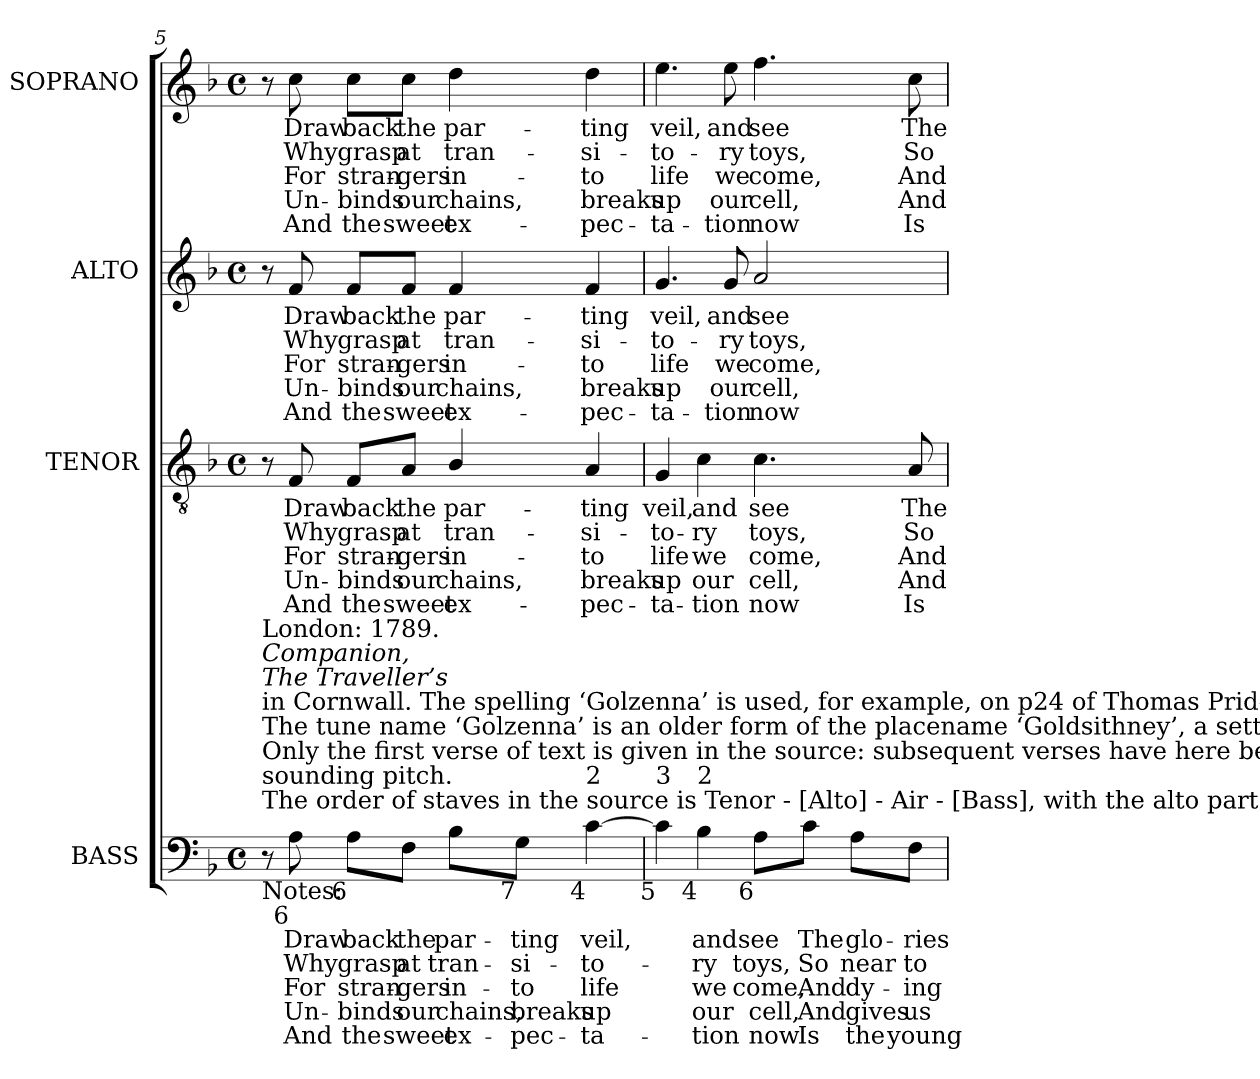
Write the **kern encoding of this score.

**kern	**text	**text	**text	**text	**text	**kern	**text	**text	**text	**text	**text	**kern	**text	**text	**text	**text	**text	**kern	**text	**text	**text	**text	**text
*part4	*part4	*part4	*part4	*part4	*part4	*part3	*part3	*part3	*part3	*part3	*part3	*part2	*part2	*part2	*part2	*part2	*part2	*part1	*part1	*part1	*part1	*part1	*part1
*staff4	*staff4	*staff4	*staff4	*staff4	*staff4	*staff3	*staff3	*staff3	*staff3	*staff3	*staff3	*staff2	*staff2	*staff2	*staff2	*staff2	*staff2	*staff1	*staff1	*staff1	*staff1	*staff1	*staff1
*I"BASS	*	*	*	*	*	*I"TENOR	*	*	*	*	*	*I"ALTO	*	*	*	*	*	*I"SOPRANO	*	*	*	*	*
*I'B.	*	*	*	*	*	*I'T.	*	*	*	*	*	*I'A.	*	*	*	*	*	*I'S.	*	*	*	*	*
!!LO:PB:g=z
*clefF4	*	*	*	*	*	*clefGv2	*	*	*	*	*	*clefG2	*	*	*	*	*	*clefG2	*	*	*	*	*
*	*	*	*	*	*	*ITrd7c12	*	*	*	*	*	*	*	*	*	*	*	*	*	*	*	*	*
*k[b-]	*	*	*	*	*	*k[b-]	*	*	*	*	*	*k[b-]	*	*	*	*	*	*k[b-]	*	*	*	*	*
*F:	*	*	*	*	*	*F:	*	*	*	*	*	*F:	*	*	*	*	*	*F:	*	*	*	*	*
*M4/4	*	*	*	*	*	*M4/4	*	*	*	*	*	*M4/4	*	*	*	*	*	*M4/4	*	*	*	*	*
*met(c)	*	*	*	*	*	*met(c)	*	*	*	*	*	*met(c)	*	*	*	*	*	*met(c)	*	*	*	*	*
=5	=5	=5	=5	=5	=5	=5	=5	=5	=5	=5	=5	=5	=5	=5	=5	=5	=5	=5	=5	=5	=5	=5	=5
!LO:TX:b:t=Notes&colon;	!	!	!	!	!	!	!	!	!	!	!	!	!	!	!	!	!	!	!	!	!	!	!
!LO:TX:t=The order of staves in the source is Tenor - [Alto] - Air - [Bass], with the alto part printed in the treble clef an octave above	!	!	!	!	!	!	!	!	!	!	!	!	!	!	!	!	!	!	!	!	!	!	!
!LO:TX:t=sounding pitch.	!	!	!	!	!	!	!	!	!	!	!	!	!	!	!	!	!	!	!	!	!	!	!
!LO:TX:t=Only the first verse of text is given in the source&colon; subsequent verses have here been added editorially.	!	!	!	!	!	!	!	!	!	!	!	!	!	!	!	!	!	!	!	!	!	!	!
!LO:TX:t=The tune name ‘Golzenna’ is an older form of the placename ‘Goldsithney’, a settlement in the parish of Perranuthnoe,	!	!	!	!	!	!	!	!	!	!	!	!	!	!	!	!	!	!	!	!	!	!	!
!LO:TX:t=in Cornwall. The spelling ‘Golzenna’ is used, for example, on p24 of Thomas Pride & Philip Luckombe’s	!	!	!	!	!	!	!	!	!	!	!	!	!	!	!	!	!	!	!	!	!	!	!
!LO:TX:i:t=The Traveller’s	!	!	!	!	!	!	!	!	!	!	!	!	!	!	!	!	!	!	!	!	!	!	!
!LO:TX:i:t=Companion,	!	!	!	!	!	!	!	!	!	!	!	!	!	!	!	!	!	!	!	!	!	!	!
!LO:TX:t=London&colon; 1789.	!	!	!	!	!	!	!	!	!	!	!	!	!	!	!	!	!	!	!	!	!	!	!
8r	.	.	.	.	.	8r	.	.	.	.	.	8r	.	.	.	.	.	8r	.	.	.	.	.
!	!LO:LY:b:color=#000000	!LO:LY:b:color=#000000	!LO:LY:b:color=#000000	!LO:LY:b:color=#000000	!LO:LY:b:color=#000000	!	!	!	!	!	!	!	!	!	!	!	!	!	!	!	!	!	!
!	!	!	!	!	!	!	!LO:LY:b:color=#000000	!LO:LY:b:color=#000000	!LO:LY:b:color=#000000	!LO:LY:b:color=#000000	!LO:LY:b:color=#000000	!	!	!	!	!	!	!	!	!	!	!	!
!	!	!	!	!	!	!	!	!	!	!	!	!	!LO:LY:b:color=#000000	!LO:LY:b:color=#000000	!LO:LY:b:color=#000000	!LO:LY:b:color=#000000	!LO:LY:b:color=#000000	!	!	!	!	!	!
!LO:TX:b:rj:t=6	!	!	!	!	!	!	!	!	!	!	!	!	!	!	!	!	!	!	!	!	!	!	!
!	!	!	!	!	!	!	!	!	!	!	!	!	!	!	!	!	!	!	!LO:LY:b:color=#000000	!LO:LY:b:color=#000000	!LO:LY:b:color=#000000	!LO:LY:b:color=#000000	!LO:LY:b:color=#000000
8Ai\	Draw	Why	For	Un-	-And	8FFi/	Draw	Why	For	Un-	-And	8fi/	Draw	Why	For	Un-	-And	8cci\	Draw	Why	For	Un-	-And
!	!LO:LY:b:color=#000000	!LO:LY:b:color=#000000	!LO:LY:b:color=#000000	!LO:LY:b:color=#000000	!LO:LY:b:color=#000000	!	!	!	!	!	!	!	!	!	!	!	!	!	!	!	!	!	!
!	!	!	!	!	!	!	!LO:LY:b:color=#000000	!LO:LY:b:color=#000000	!LO:LY:b:color=#000000	!LO:LY:b:color=#000000	!LO:LY:b:color=#000000	!	!	!	!	!	!	!	!	!	!	!	!
!	!	!	!	!	!	!	!	!	!	!	!	!	!LO:LY:b:color=#000000	!LO:LY:b:color=#000000	!LO:LY:b:color=#000000	!LO:LY:b:color=#000000	!LO:LY:b:color=#000000	!	!	!	!	!	!
!LO:TX:b:rj:t=6	!	!	!	!	!	!	!	!	!	!	!	!	!	!	!	!	!	!	!	!	!	!	!
!	!	!	!	!	!	!	!	!	!	!	!	!	!	!	!	!	!	!	!LO:LY:b:color=#000000	!LO:LY:b:color=#000000	!LO:LY:b:color=#000000	!LO:LY:b:color=#000000	!LO:LY:b:color=#000000
8Ai\L	back	grasp	stran-	-binds	the	8FFi/L	back	grasp	stran-	-binds	the	8fi/L	back	grasp	stran-	-binds	the	8cci\L	back	grasp	stran-	-binds	the
!	!LO:LY:b:color=#000000	!LO:LY:b:color=#000000	!LO:LY:b:color=#000000	!LO:LY:b:color=#000000	!LO:LY:b:color=#000000	!	!	!	!	!	!	!	!	!	!	!	!	!	!	!	!	!	!
!	!	!	!	!	!	!	!LO:LY:b:color=#000000	!LO:LY:b:color=#000000	!LO:LY:b:color=#000000	!LO:LY:b:color=#000000	!LO:LY:b:color=#000000	!	!	!	!	!	!	!	!	!	!	!	!
!	!	!	!	!	!	!	!	!	!	!	!	!	!LO:LY:b:color=#000000	!LO:LY:b:color=#000000	!LO:LY:b:color=#000000	!LO:LY:b:color=#000000	!LO:LY:b:color=#000000	!	!	!	!	!	!
!	!	!	!	!	!	!	!	!	!	!	!	!	!	!	!	!	!	!	!LO:LY:b:color=#000000	!LO:LY:b:color=#000000	!LO:LY:b:color=#000000	!LO:LY:b:color=#000000	!LO:LY:b:color=#000000
8Fi\J	the	at	gers	our	sweet	8AAi/J	the	at	gers	our	sweet	8fi/J	the	at	gers	our	sweet	8cci\J	the	at	gers	our	sweet
!	!LO:LY:b:color=#000000	!LO:LY:b:color=#000000	!LO:LY:b:color=#000000	!LO:LY:b:color=#000000	!LO:LY:b:color=#000000	!	!	!	!	!	!	!	!	!	!	!	!	!	!	!	!	!	!
!	!	!	!	!	!	!	!LO:LY:b:color=#000000	!LO:LY:b:color=#000000	!LO:LY:b:color=#000000	!LO:LY:b:color=#000000	!LO:LY:b:color=#000000	!	!	!	!	!	!	!	!	!	!	!	!
!	!	!	!	!	!	!	!	!	!	!	!	!	!LO:LY:b:color=#000000	!LO:LY:b:color=#000000	!LO:LY:b:color=#000000	!LO:LY:b:color=#000000	!LO:LY:b:color=#000000	!	!	!	!	!	!
!	!	!	!	!	!	!	!	!	!	!	!	!	!	!	!	!	!	!	!LO:LY:b:color=#000000	!LO:LY:b:color=#000000	!LO:LY:b:color=#000000	!LO:LY:b:color=#000000	!LO:LY:b:color=#000000
8B-i\L	par-	tran-	in-	-chains,	ex-	4BB-i/	par-	tran-	in-	-chains,	ex-	4fi/	par-	tran-	in-	-chains,	ex-	4ddi\	par-	tran-	in-	-chains,	ex-
!LO:TX:b:rj:t=7	!	!	!	!	!	!	!	!	!	!	!	!	!	!	!	!	!	!	!	!	!	!	!
!	!LO:LY:b:color=#000000	!LO:LY:b:color=#000000	!LO:LY:b:color=#000000	!LO:LY:b:color=#000000	!LO:LY:b:color=#000000	!	!	!	!	!	!	!	!	!	!	!	!	!	!	!	!	!	!
8Gi\J	-ting	-si-	-to	breaks	pec-	.	.	.	.	.	.	.	.	.	.	.	.	.	.	.	.	.	.
!	!LO:LY:b:color=#000000	!LO:LY:b:color=#000000	!LO:LY:b:color=#000000	!LO:LY:b:color=#000000	!LO:LY:b:color=#000000	!	!	!	!	!	!	!	!	!	!	!	!	!	!	!	!	!	!
!	!	!	!	!	!	!	!LO:LY:b:color=#000000	!LO:LY:b:color=#000000	!LO:LY:b:color=#000000	!LO:LY:b:color=#000000	!LO:LY:b:color=#000000	!	!	!	!	!	!	!	!	!	!	!	!
!	!	!	!	!	!	!	!	!	!	!	!	!	!LO:LY:b:color=#000000	!LO:LY:b:color=#000000	!LO:LY:b:color=#000000	!LO:LY:b:color=#000000	!LO:LY:b:color=#000000	!	!	!	!	!	!
!LO:TX:b:rj:t=4	!	!	!	!	!	!	!	!	!	!	!	!	!	!	!	!	!	!	!	!	!	!	!
!LO:TX:t=2	!	!	!	!	!	!	!	!	!	!	!	!	!	!	!	!	!	!	!	!	!	!	!
!	!	!	!	!	!	!	!	!	!	!	!	!	!	!	!	!	!	!	!LO:LY:b:color=#000000	!LO:LY:b:color=#000000	!LO:LY:b:color=#000000	!LO:LY:b:color=#000000	!LO:LY:b:color=#000000
[4ci\	veil,	-to-	-life	up	ta-	4AAi/	-ting	-si-	-to	breaks	pec-	4fi/	-ting	-si-	-to	breaks	pec-	4ddi\	-ting	-si-	-to	breaks	pec-
=6	=6	=6	=6	=6	=6	=6	=6	=6	=6	=6	=6	=6	=6	=6	=6	=6	=6	=6	=6	=6	=6	=6	=6
!	!	!	!	!	!	!	!LO:LY:b:color=#000000	!LO:LY:b:color=#000000	!LO:LY:b:color=#000000	!LO:LY:b:color=#000000	!LO:LY:b:color=#000000	!	!	!	!	!	!	!	!	!	!	!	!
!	!	!	!	!	!	!	!	!	!	!	!	!	!LO:LY:b:color=#000000	!LO:LY:b:color=#000000	!LO:LY:b:color=#000000	!LO:LY:b:color=#000000	!LO:LY:b:color=#000000	!	!	!	!	!	!
!LO:TX:b:rj:t=5	!	!	!	!	!	!	!	!	!	!	!	!	!	!	!	!	!	!	!	!	!	!	!
!LO:TX:t=3	!	!	!	!	!	!	!	!	!	!	!	!	!	!	!	!	!	!	!	!	!	!	!
!	!	!	!	!	!	!	!	!	!	!	!	!	!	!	!	!	!	!	!LO:LY:b:color=#000000	!LO:LY:b:color=#000000	!LO:LY:b:color=#000000	!LO:LY:b:color=#000000	!LO:LY:b:color=#000000
4ci\]	.	.	.	.	.	4GGi/	veil,	-to-	-life	up	ta-	4.gi/	veil,	-to-	-life	up	ta-	4.eei\	veil,	-to-	-life	up	ta-
!	!LO:LY:b:color=#000000	!LO:LY:b:color=#000000	!LO:LY:b:color=#000000	!LO:LY:b:color=#000000	!LO:LY:b:color=#000000	!	!	!	!	!	!	!	!	!	!	!	!	!	!	!	!	!	!
!LO:TX:b:rj:t=4	!	!	!	!	!	!	!	!	!	!	!	!	!	!	!	!	!	!	!	!	!	!	!
!LO:TX:t=2	!	!	!	!	!	!	!	!	!	!	!	!	!	!	!	!	!	!	!	!	!	!	!
!	!	!	!	!	!	!	!LO:LY:b:color=#000000	!LO:LY:b:color=#000000	!LO:LY:b:color=#000000	!LO:LY:b:color=#000000	!LO:LY:b:color=#000000	!	!	!	!	!	!	!	!	!	!	!	!
4B-i\	and	-ry	-we	our	tion	4Ci\	and	-ry	-we	our	tion	.	.	.	.	.	.	.	.	.	.	.	.
!	!	!	!	!	!	!	!	!	!	!	!	!	!LO:LY:b:color=#000000	!LO:LY:b:color=#000000	!LO:LY:b:color=#000000	!LO:LY:b:color=#000000	!LO:LY:b:color=#000000	!	!	!	!	!	!
!	!	!	!	!	!	!	!	!	!	!	!	!	!	!	!	!	!	!	!LO:LY:b:color=#000000	!LO:LY:b:color=#000000	!LO:LY:b:color=#000000	!LO:LY:b:color=#000000	!LO:LY:b:color=#000000
.	.	.	.	.	.	.	.	.	.	.	.	8gi/	and	-ry	-we	our	tion	8eei\	and	-ry	-we	our	tion
!	!LO:LY:b:color=#000000	!LO:LY:b:color=#000000	!LO:LY:b:color=#000000	!LO:LY:b:color=#000000	!LO:LY:b:color=#000000	!	!	!	!	!	!	!	!	!	!	!	!	!	!	!	!	!	!
!	!	!	!	!	!	!	!LO:LY:b:color=#000000	!LO:LY:b:color=#000000	!LO:LY:b:color=#000000	!LO:LY:b:color=#000000	!LO:LY:b:color=#000000	!	!	!	!	!	!	!	!	!	!	!	!
!	!	!	!	!	!	!	!	!	!	!	!	!	!LO:LY:b:color=#000000	!LO:LY:b:color=#000000	!LO:LY:b:color=#000000	!LO:LY:b:color=#000000	!LO:LY:b:color=#000000	!	!	!	!	!	!
!LO:TX:b:rj:t=6	!	!	!	!	!	!	!	!	!	!	!	!	!	!	!	!	!	!	!	!	!	!	!
!	!	!	!	!	!	!	!	!	!	!	!	!	!	!	!	!	!	!	!LO:LY:b:color=#000000	!LO:LY:b:color=#000000	!LO:LY:b:color=#000000	!LO:LY:b:color=#000000	!LO:LY:b:color=#000000
8Ai\L	see	toys,	come,	cell,	now	4.Ci\	see	toys,	come,	cell,	now	2ai/	see	toys,	come,	cell,	now	4.ffi\	see	toys,	come,	cell,	now
!	!LO:LY:b:color=#000000	!LO:LY:b:color=#000000	!LO:LY:b:color=#000000	!LO:LY:b:color=#000000	!LO:LY:b:color=#000000	!	!	!	!	!	!	!	!	!	!	!	!	!	!	!	!	!	!
8ci\J	The	So	And	And	Is	.	.	.	.	.	.	.	.	.	.	.	.	.	.	.	.	.	.
!	!LO:LY:b:color=#000000	!LO:LY:b:color=#000000	!LO:LY:b:color=#000000	!LO:LY:b:color=#000000	!LO:LY:b:color=#000000	!	!	!	!	!	!	!	!	!	!	!	!	!	!	!	!	!	!
8Ai\L	glo-	near	dy-	-gives	the	.	.	.	.	.	.	.	.	.	.	.	.	.	.	.	.	.	.
!	!LO:LY:b:color=#000000	!LO:LY:b:color=#000000	!LO:LY:b:color=#000000	!LO:LY:b:color=#000000	!LO:LY:b:color=#000000	!	!	!	!	!	!	!	!	!	!	!	!	!	!	!	!	!	!
!	!	!	!	!	!	!	!LO:LY:b:color=#000000	!LO:LY:b:color=#000000	!LO:LY:b:color=#000000	!LO:LY:b:color=#000000	!LO:LY:b:color=#000000	!	!	!	!	!	!	!	!	!	!	!	!
!	!	!	!	!	!	!	!	!	!	!	!	!	!	!	!	!	!	!	!LO:LY:b:color=#000000	!LO:LY:b:color=#000000	!LO:LY:b:color=#000000	!LO:LY:b:color=#000000	!LO:LY:b:color=#000000
8Fi\J	-ries	to	ing	us	young	8AAi/	The	So	And	And	Is	.	.	.	.	.	.	8cci\	The	So	And	And	Is
=	=	=	=	=	=	=	=	=	=	=	=	=	=	=	=	=	=	=	=	=	=	=	=
*-	*-	*-	*-	*-	*-	*-	*-	*-	*-	*-	*-	*-	*-	*-	*-	*-	*-	*-	*-	*-	*-	*-	*-
